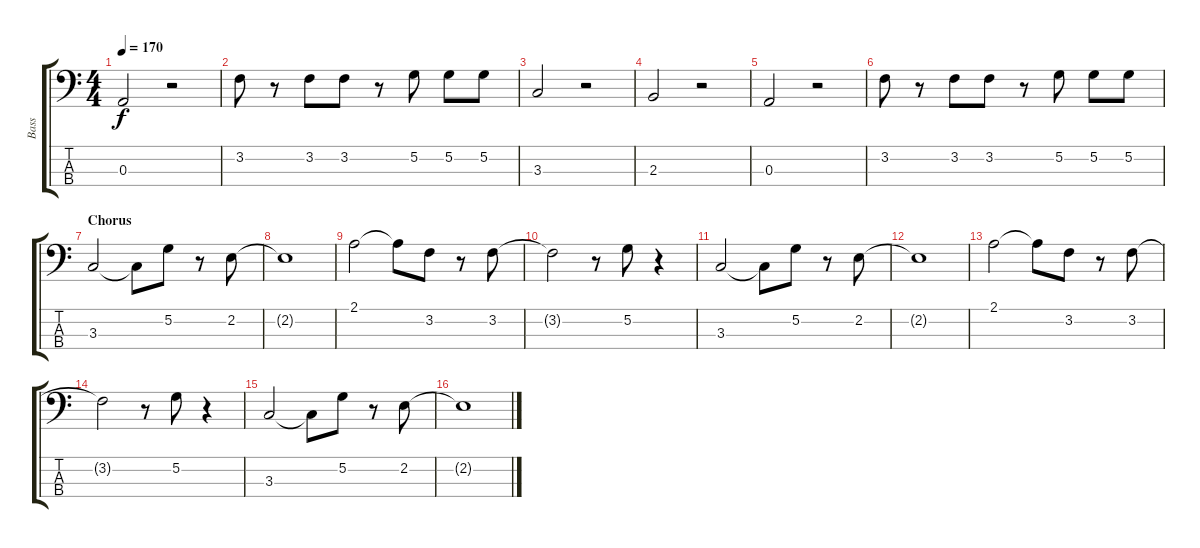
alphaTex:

\track ("Bass" "Bass") {instrument electricbassfinger}
\staff {score tabs}
\tuning (G2 D2 A1 E1) {hide}
\ts (4 4)
\tempo 170
\clef f4
\ks c
0.3.2{dy f} r.2 |
3.2.8 r.8 3.2.8 3.2.8 r.8 5.2.8 5.2.8 5.2.8 |
3.3.2 r.2 |
2.3.2 r.2 |
0.3.2 r.2 |
3.2.8 r.8 3.2.8 3.2.8 r.8 5.2.8 5.2.8 5.2.8 |
\section ("" "Chorus")
3.3.2 3.3{t}.8 5.2.8 r.8 2.2.8 |
2.2{t}.1 |
2.1.2 2.1{t}.8 3.2.8 r.8 3.2.8 |
3.2{t}.2 r.8 5.2.8 r.4 |
3.3.2 3.3{t}.8 5.2.8 r.8 2.2.8 |
2.2{t}.1 |
2.1.2 2.1{t}.8 3.2.8 r.8 3.2.8 |
3.2{t}.2 r.8 5.2.8 r.4 |
3.3.2 3.3{t}.8 5.2.8 r.8 2.2.8 |
2.2{t}.1
